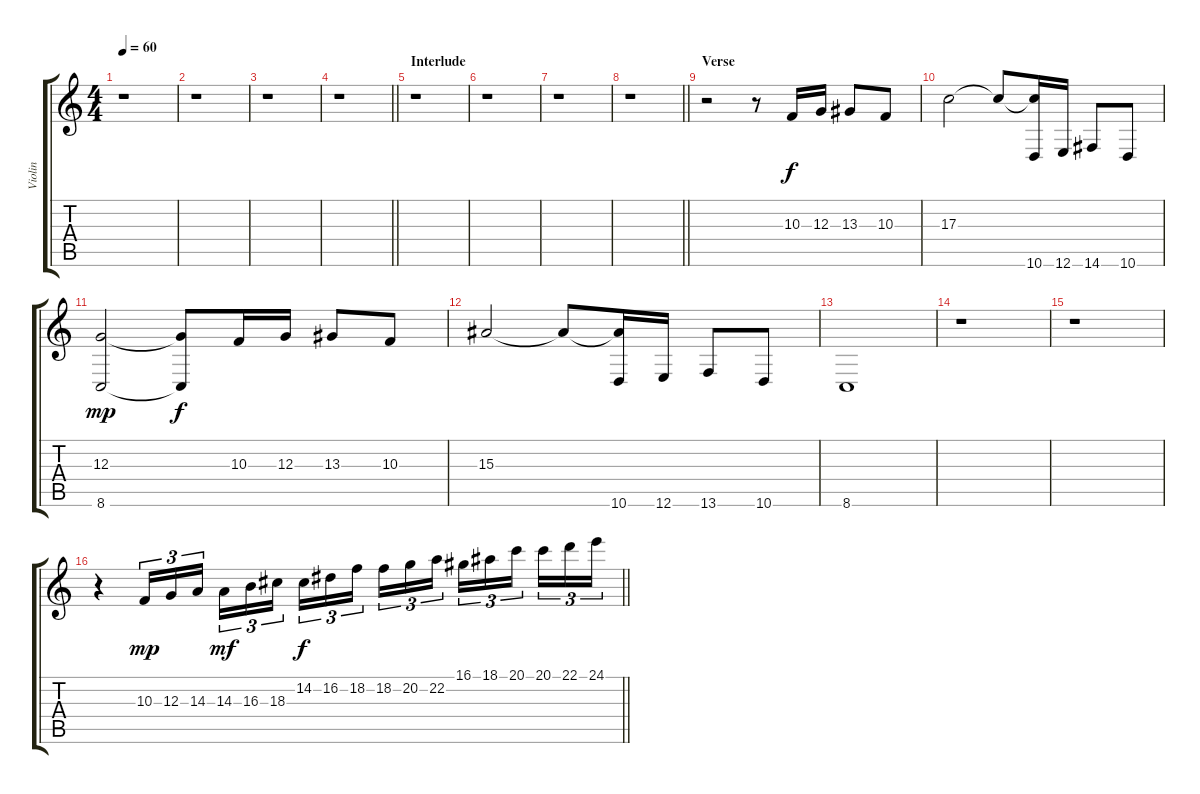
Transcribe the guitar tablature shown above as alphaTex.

\track ("Violin" "Violin") {instrument violin}
\staff {score tabs}
\tuning (E4 B3 G3 D3 A2 E2) {hide}
\ts (4 4)
\tempo 60
\clef g2
\ks c
r.1{dy f} |
r.1 |
r.1 |
\barLineRight lightlight
r.1 |
\section ("" "Interlude")
r.1 |
r.1 |
r.1 |
\barLineRight lightlight
r.1 |
\section ("" "Verse")
r.2 r.8 10.3.16 12.3.16 13.3.8 10.3.8 |
17.3.2 17.3{t}.8 (17.3{t} 10.6).16 12.6.16 14.6.8 10.6.8 |
(12.3 8.6).2{dy mp} (12.3{t} 8.6{t}).8{dy f} 10.3.16 12.3.16 13.3.8 10.3.8 |
15.3.2 15.3{t}.8 (15.3{t} 10.6).16 12.6.16 13.6.8 10.6.8 |
8.6.1 |
r.1 |
r.1 |
\barLineRight lightlight
r.4 10.3.16{tu (3 2) dy mp} 12.3.16{tu (3 2)} 14.3.16{tu (3 2) beam splitsecondary} 14.3.16{tu (3 2) dy mf} 16.3.16{tu (3 2)} 18.3.16{tu (3 2)} 14.2.16{tu (3 2) dy f} 16.2.16{tu (3 2)} 18.2.16{tu (3 2) beam splitsecondary} 18.2.16{tu (3 2)} 20.2.16{tu (3 2)} 22.2.16{tu (3 2)} 16.1.16{tu (3 2)} 18.1.16{tu (3 2)} 20.1.16{tu (3 2) beam splitsecondary} 20.1.16{tu (3 2)} 22.1.16{tu (3 2)} 24.1.16{tu (3 2)}
